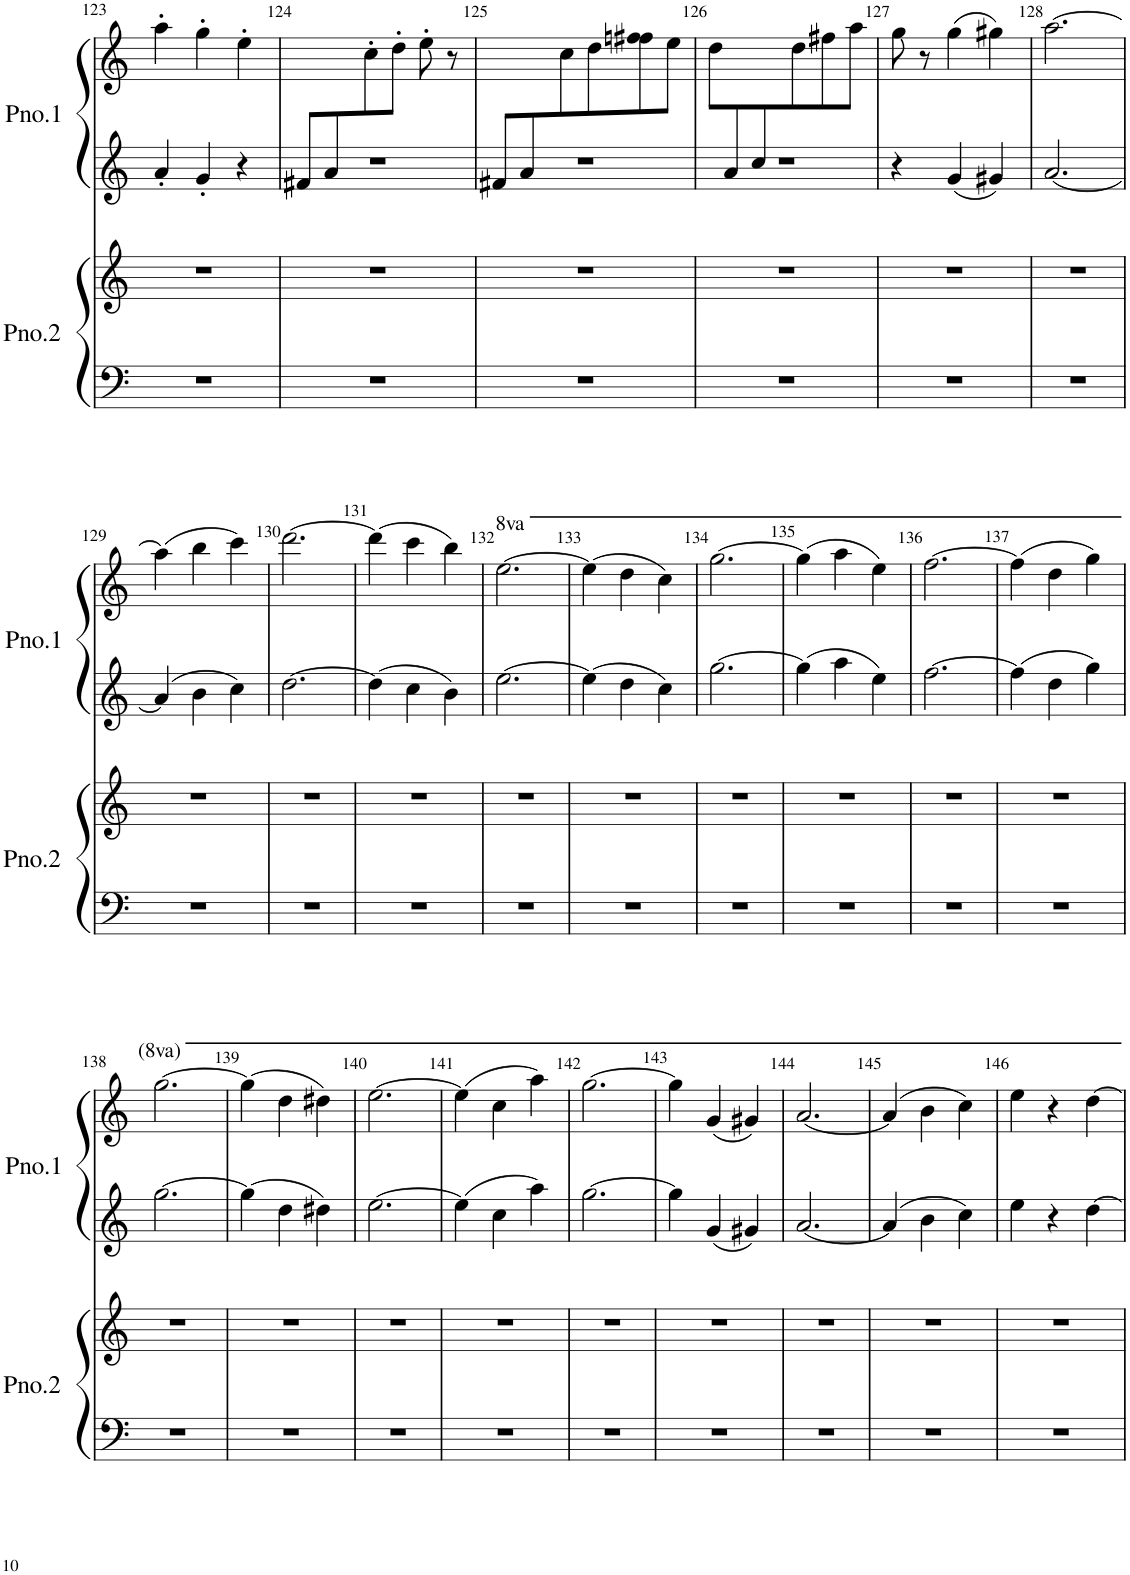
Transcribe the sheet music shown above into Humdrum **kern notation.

**kern	**kern	**kern	**kern
*part2	*part2	*part1	*part1
*staff4	*staff3	*staff2	*staff1
*I"Piano 2	*	*I"Piano 1	*
*I'Pno.2	*	*I'Pno.1	*
!!LO:PB:g=z
*clefF4	*clefG2	*clefG2	*clefG2
*k[]	*k[]	*k[]	*k[]
*M3/4	*M3/4	*M3/4	*M3/4
=123	=123	=123	=123
2.r	2.r	4a'/	4aa'\
.	.	4g'/	4gg'\
.	.	4r	4ee'\
=124	=124	=124	=124
*	*	*^	*
2.r	2.r	8f#X/L	2.r	4ryy
.	.	8a/	.	.
.	.	2ryy	.	8cc'\
.	.	.	.	8dd'\J
.	.	.	.	8ee'\
.	.	.	.	8r
=125	=125	=125	=125	=125
2.r	2.r	8f#X/L	2.r	4ryy
.	.	8a/	.	.
.	.	2ryy	.	8cc\
.	.	.	.	8dd\
.	.	.	.	8ffn\ 8ff#X\
.	.	.	.	8ee\J
=126	=126	=126	=126	=126
2.r	2.r	8ryy	2.r	8dd\L
.	.	8a/	.	4ryy
.	.	8cc/	.	.
.	.	4.ryy	.	8dd\
.	.	.	.	8ff#X\
.	.	.	.	8aa\J
*	*	*v	*v	*
=127	=127	=127	=127
2.r	2.r	4r	8gg\
.	.	.	8r
.	.	4g/	(4gg\
.	.	4g#X/	4gg#X\)
=128	=128	=128	=128
2.r	2.r	[2.a/	[2.aa\
!!LO:LB:g=z
=129	=129	=129	=129
2.r	2.r	4a/]	(4aa\]
.	.	4b\	4bb\
.	.	4cc\	4ccc\)
=130	=130	=130	=130
2.r	2.r	[2.dd\	[2.ddd\
=131	=131	=131	=131
2.r	2.r	4dd\]	(4ddd\]
.	.	4cc\	4ccc\
.	.	4b\	4bb\)
=132	=132	=132	=132
2.r	2.r	[2.ee\	[2.eee\
=133	=133	=133	=133
2.r	2.r	4ee\]	(4eee\]
.	.	4dd\	4ddd\
.	.	4cc\	4ccc\)
=134	=134	=134	=134
2.r	2.r	[2.gg\	[2.ggg\
=135	=135	=135	=135
2.r	2.r	4gg\]	(4ggg\]
.	.	4aa\	4aaa\
.	.	4ee\	4eee\)
=136	=136	=136	=136
2.r	2.r	[2.ff\	[2.fff\
=137	=137	=137	=137
2.r	2.r	4ff\]	(4fff\]
.	.	4dd\	4ddd\
.	.	4gg\	4ggg\)
!!LO:LB:g=z
=138	=138	=138	=138
2.r	2.r	[2.gg\	[2.ggg\
=139	=139	=139	=139
2.r	2.r	4gg\]	(4ggg\]
.	.	4dd\	4ddd\
.	.	4dd#X\	4ddd#X\)
=140	=140	=140	=140
2.r	2.r	[2.ee\	[2.eee\
=141	=141	=141	=141
2.r	2.r	4ee\]	(4eee\]
.	.	4cc\	4ccc\
.	.	4aa\	4aaa\)
=142	=142	=142	=142
2.r	2.r	[2.gg\	[2.ggg\
=143	=143	=143	=143
2.r	2.r	4gg\]	4ggg\]
.	.	4g/	(4gg/
.	.	4g#X/	4gg#X/)
=144	=144	=144	=144
2.r	2.r	[2.a/	[2.aa/
=145	=145	=145	=145
2.r	2.r	4a/]	(4aa/]
.	.	4b\	4bb\
.	.	4cc\	4ccc\)
=146	=146	=146	=146
2.r	2.r	4ee\	4eee\
.	.	4r	4r
.	.	[4dd\	[4ddd\
=	=	=	=
*-	*-	*-	*-
